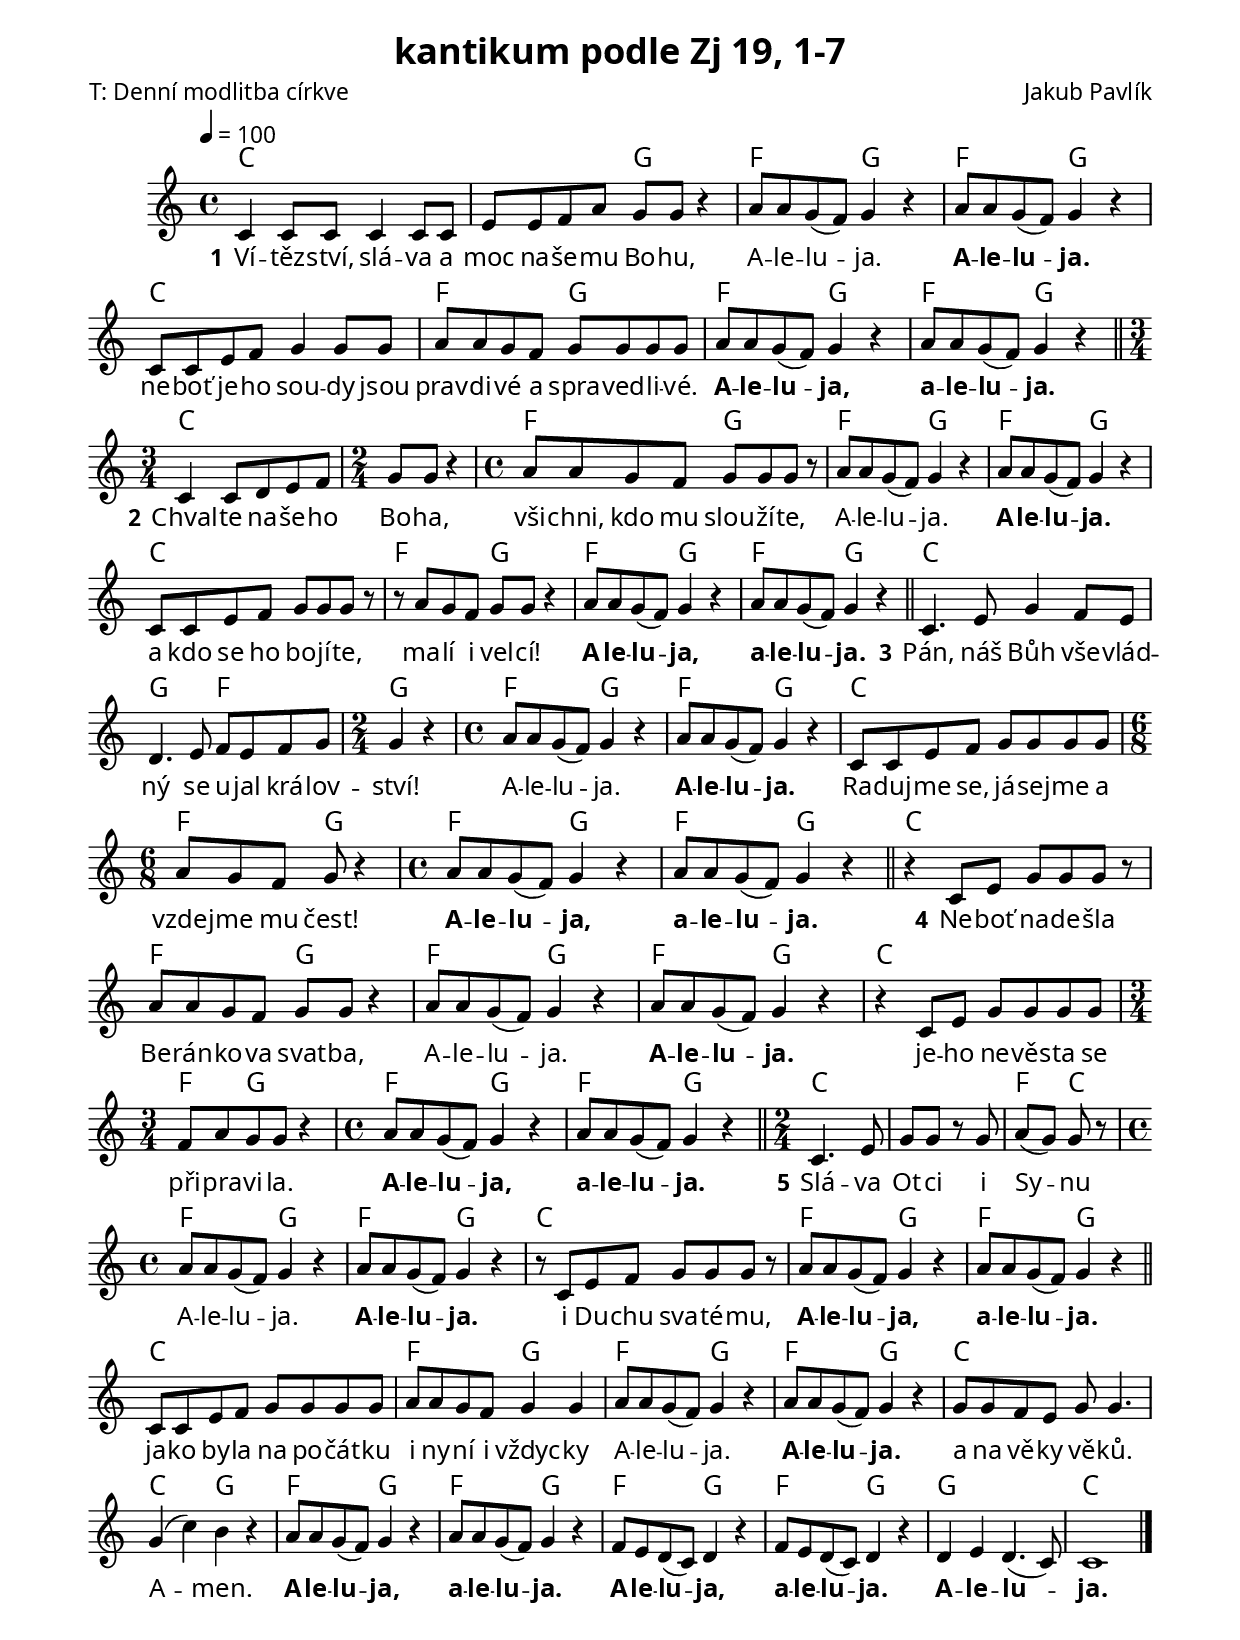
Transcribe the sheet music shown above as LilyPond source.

\version "2.17.24"

\include "../../spolecne/layout.ly"
\include "../../spolecne/tiraz.ly"

\header {
  title = "kantikum podle Zj 19, 1-7"
  composer = "Jakub Pavlík"
  poet = \markup\column{
           \line{"T: Denní modlitba církve"}
  }
}

\layout {
  ragged-last = ##f

  \context {
    \Score
    \remove Bar_number_engraver
  }
  \context {
    \Staff
    \remove Custos_engraver
  }
}

\paper {
  ragged-bottom = ##t
}

lb = { \override LyricText #'font-series = #'bold }
ln = { \revert LyricText #'font-series }

% text aleluja
al = \lyricmode { A -- le -- lu -- ja. \lb A -- le -- lu -- ja. \ln }
alal = \lyricmode { \lb A -- le -- lu -- ja, a -- le -- lu -- ja. \ln }

text = \lyricmode {
  \set stanza = #"1"
  Ví -- těz -- ství, slá -- va a moc na -- še -- mu Bo -- hu,
  \al
  ne -- boť je -- ho sou -- dy jsou prav -- di -- vé a spra -- ved -- li -- vé.
  \alal

  \set stanza = #"2"
  Chval -- te na -- še -- ho Bo -- ha, vši -- chni, kdo mu slou -- ží -- te,
  \al
  a kdo se ho bo -- jí -- te, ma -- lí i vel -- cí!
  \alal

  \set stanza = #"3"
  Pán, náš Bůh  vše -- vlád -- ný
  se u -- jal krá -- lov -- ství!
  \al
  Ra -- duj -- me se, já -- sej -- me a vzdej -- me mu čest!
  \alal

  \set stanza = #"4"
  Ne -- boť na -- de -- šla Be -- rán -- ko -- va svat -- ba,
  \al
  je -- ho ne -- věs -- ta se při -- pra -- vi -- la.
  \alal

  \set stanza = #"5"
  Slá -- va Ot -- ci i Sy -- nu
  \al
  i Du -- chu sva -- té -- mu,
  \alal
  ja -- ko by -- la na po -- čát -- ku i ny -- ní i vždyc -- ky
  \al
  a na vě -- ky vě -- ků. A -- men.
  \alal

  \alal
  \lb A -- le -- lu -- ja. \ln
}

cal = \chordmode { f2 g2 f2 g2 }

akordy = \chords {
  % Vitezstvi
  c1. g2 \cal
  c1 f2 g \cal
  % Chvalte
  c1*5/4 f2 g \cal
  c1 f2 g \cal
  % Pan
  c1 g2 f g \cal
  c1 f4. g \cal
  % Nebesot
  c1 f2 g \cal
  c1 f4 g2 \cal
  % Slava
  c1 f4 c \cal
  c1 \cal
  c1 f2 g \cal
  c1 c2 g
  \cal
  f2 g f g
  g1 c
}

aleluja = \relative c'' { a8 a g( f) g4 r a8 a g( f) g4 r }

strofa = { \bar "||" }

melodie = \relative c' {
  \tempo 4 = 100
  \set midiInstrument = #"acoustic grand 1"

  \key c \major
  % Vitezstvi
  c4 c8 c c4 c8 c e e f a g g r4
  \aleluja

  % Nebot jeho
  c,8 c e f g4 g8 g a a g f g g g g
  \aleluja \strofa

  % Chvalte
  \time 3/4 c,4 c8 d e f \time 2/4 g g r4 \time 4/4 a8 a g f g g g r
  \aleluja
  c,8 c e f g g g r r a g f g g r4
  \aleluja \strofa

  % Pan
  c,4. e8 g4 f8 e d4. e8 f e f g \time 2/4 g4 r \time 4/4
  \aleluja
  c,8 c e f g g g g \time 6/8 a g f g r4 \time 4/4
  \aleluja \strofa

  % Nebot nadesla
  r4 c,8 e g g g r a8 a g f g g r4
  \aleluja
  r4 c,8 e g g g g \time 3/4 f a g g r4 \time 4/4
  \aleluja \strofa

  % Slava
  \time 2/4 c,4. e8 g g r g a( g) g r \time 4/4
  \aleluja
  r8 c, e f g g g r
  \aleluja \strofa

  % Jako
  c,8 c e f g g g g a a g f g4 g
  \aleluja
  g8 g f e g g4. g4( c) b r
  \aleluja
  % extra aleluja
  f8 e d( c) d4 r f8 e d( c) d4 r
  d4 e d4.( c8) c1 \bar "|."
}

% zalm
\score {
  <<
    % takhle se da snadno transponovat
    % \transpose f' c' {
      \akordy
    % }
    % \transpose f' c' {
      \melodie
    % }
    \addlyrics { \text }
  >>
  \layout {}
  \midi {}
  \header{
    piece = ""
  }
}
